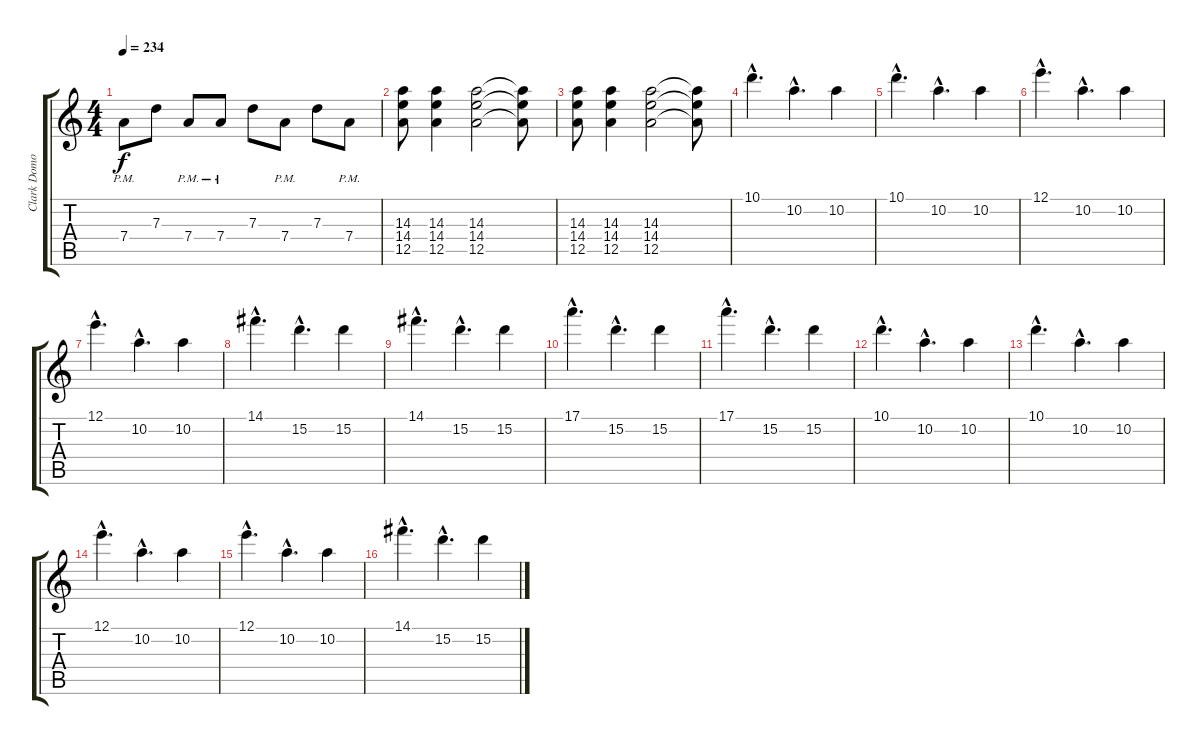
\track ("Clark Domoe" "Clark Domo") {instrument distortionguitar}
\staff {score tabs}
\tuning (E4 B3 G3 D3 A2 E2) {hide}
\ts (4 4)
\tempo 234
\clef g2
\ks c
7.4{pm}.8{dy f} 7.3.8 7.4{pm}.8 7.4{pm}.8 7.3.8 7.4{pm}.8 7.3.8 7.4{pm}.8 |
(14.3 14.4 12.5).8 (14.3 14.4 12.5).4 (14.3 14.4 12.5).2 (14.3{t} 14.4{t} 12.5{t}).8 |
(14.3 14.4 12.5).8 (14.3 14.4 12.5).4 (14.3 14.4 12.5).2 (14.3{t} 14.4{t} 12.5{t}).8 |
10.1{hac}.4{d} 10.2{hac}.4{d} 10.2.4 |
10.1{hac}.4{d} 10.2{hac}.4{d} 10.2.4 |
12.1{hac}.4{d} 10.2{hac}.4{d} 10.2.4 |
12.1{hac}.4{d} 10.2{hac}.4{d} 10.2.4 |
14.1{hac}.4{d} 15.2{hac}.4{d} 15.2.4 |
14.1{hac}.4{d} 15.2{hac}.4{d} 15.2.4 |
17.1{hac}.4{d} 15.2{hac}.4{d} 15.2.4 |
17.1{hac}.4{d} 15.2{hac}.4{d} 15.2.4 |
10.1{hac}.4{d} 10.2{hac}.4{d} 10.2.4 |
10.1{hac}.4{d} 10.2{hac}.4{d} 10.2.4 |
12.1{hac}.4{d} 10.2{hac}.4{d} 10.2.4 |
12.1{hac}.4{d} 10.2{hac}.4{d} 10.2.4 |
14.1{hac}.4{d} 15.2{hac}.4{d} 15.2.4
